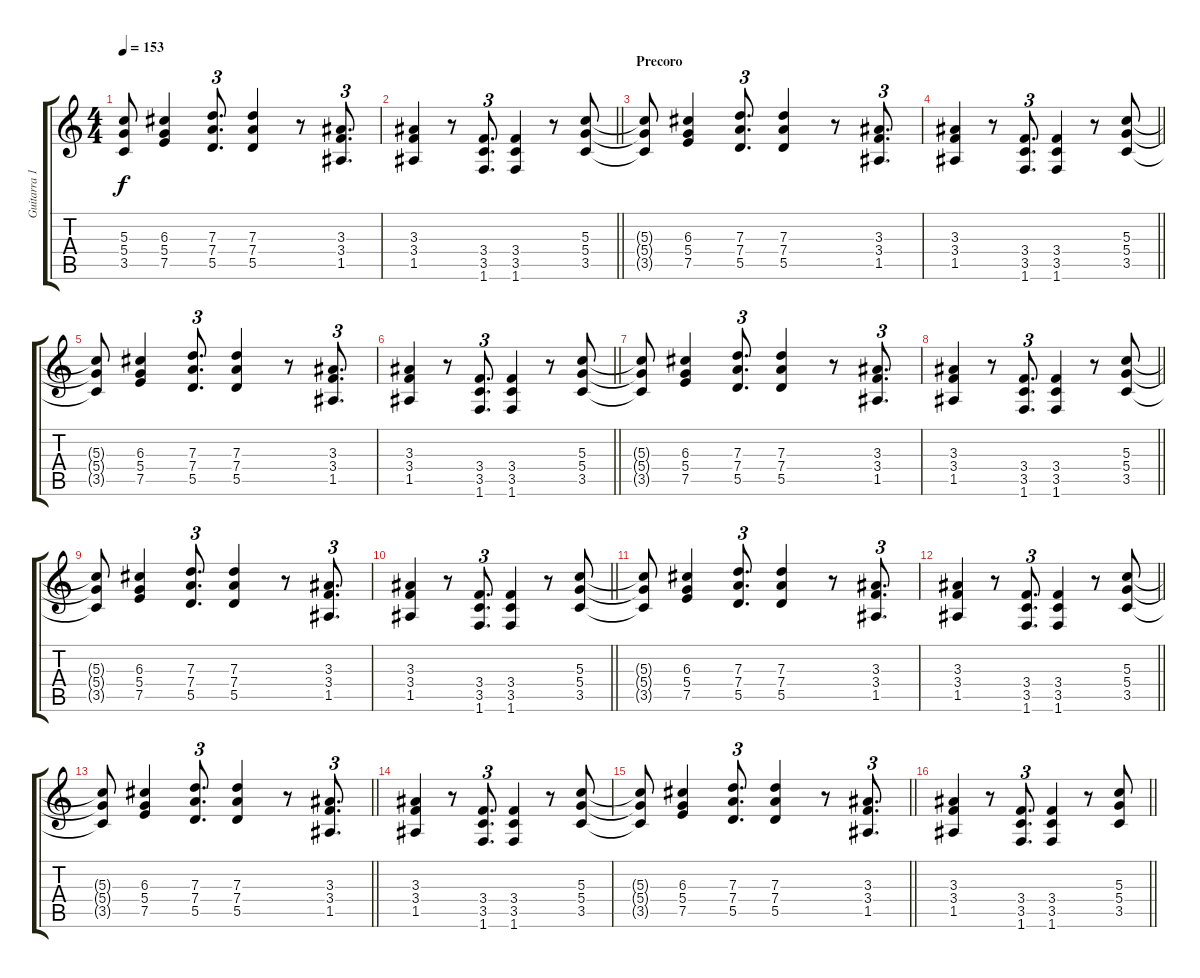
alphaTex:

\track ("Guitarra 1 (Rafa Gutierrez)" "Guitarra 1") {instrument distortionguitar}
\staff {score tabs}
\tuning (E4 B3 G3 D3 A2 E2) {hide}
\ts (4 4)
\tempo 153
\clef g2
\ks c
(5.3{t} 5.4{t} 3.5{t}).8{dy f} (6.3 5.4 7.5).4 (7.3 7.4 5.5).8{d tu (3 2)} (7.3 7.4 5.5).4 r.8 (3.3 3.4 1.5).8{d tu (3 2)} |
\barLineRight lightlight
(3.3 3.4 1.5).4 r.8 (3.4 3.5 1.6).8{d tu (3 2)} (3.4 3.5 1.6).4 r.8 (5.3 5.4 3.5).8 |
\section ("" "Precoro")
(5.3{t} 5.4{t} 3.5{t}).8{volume 12} (6.3 5.4 7.5).4 (7.3 7.4 5.5).8{d tu (3 2)} (7.3 7.4 5.5).4 r.8 (3.3 3.4 1.5).8{d tu (3 2)} |
\barLineRight lightlight
(3.3 3.4 1.5).4 r.8 (3.4 3.5 1.6).8{d tu (3 2)} (3.4 3.5 1.6).4 r.8 (5.3 5.4 3.5).8 |
(5.3{t} 5.4{t} 3.5{t}).8 (6.3 5.4 7.5).4 (7.3 7.4 5.5).8{d tu (3 2)} (7.3 7.4 5.5).4 r.8 (3.3 3.4 1.5).8{d tu (3 2)} |
\barLineRight lightlight
(3.3 3.4 1.5).4 r.8 (3.4 3.5 1.6).8{d tu (3 2)} (3.4 3.5 1.6).4 r.8 (5.3 5.4 3.5).8 |
(5.3{t} 5.4{t} 3.5{t}).8 (6.3 5.4 7.5).4 (7.3 7.4 5.5).8{d tu (3 2)} (7.3 7.4 5.5).4 r.8 (3.3 3.4 1.5).8{d tu (3 2)} |
\barLineRight lightlight
(3.3 3.4 1.5).4 r.8 (3.4 3.5 1.6).8{d tu (3 2)} (3.4 3.5 1.6).4 r.8 (5.3 5.4 3.5).8 |
(5.3{t} 5.4{t} 3.5{t}).8 (6.3 5.4 7.5).4 (7.3 7.4 5.5).8{d tu (3 2)} (7.3 7.4 5.5).4 r.8 (3.3 3.4 1.5).8{d tu (3 2)} |
\barLineRight lightlight
(3.3 3.4 1.5).4 r.8 (3.4 3.5 1.6).8{d tu (3 2)} (3.4 3.5 1.6).4 r.8 (5.3 5.4 3.5).8 |
(5.3{t} 5.4{t} 3.5{t}).8 (6.3 5.4 7.5).4 (7.3 7.4 5.5).8{d tu (3 2)} (7.3 7.4 5.5).4 r.8 (3.3 3.4 1.5).8{d tu (3 2)} |
\barLineRight lightlight
(3.3 3.4 1.5).4 r.8 (3.4 3.5 1.6).8{d tu (3 2)} (3.4 3.5 1.6).4 r.8 (5.3 5.4 3.5).8 |
\barLineRight lightlight
(5.3{t} 5.4{t} 3.5{t}).8 (6.3 5.4 7.5).4 (7.3 7.4 5.5).8{d tu (3 2)} (7.3 7.4 5.5).4 r.8 (3.3 3.4 1.5).8{d tu (3 2)} |
(3.3 3.4 1.5).4 r.8 (3.4 3.5 1.6).8{d tu (3 2)} (3.4 3.5 1.6).4 r.8 (5.3 5.4 3.5).8 |
\barLineRight lightlight
(5.3{t} 5.4{t} 3.5{t}).8 (6.3 5.4 7.5).4 (7.3 7.4 5.5).8{d tu (3 2)} (7.3 7.4 5.5).4 r.8 (3.3 3.4 1.5).8{d tu (3 2)} |
\barLineRight lightlight
(3.3 3.4 1.5).4 r.8 (3.4 3.5 1.6).8{d tu (3 2)} (3.4 3.5 1.6).4 r.8 (5.3 5.4 3.5).8
